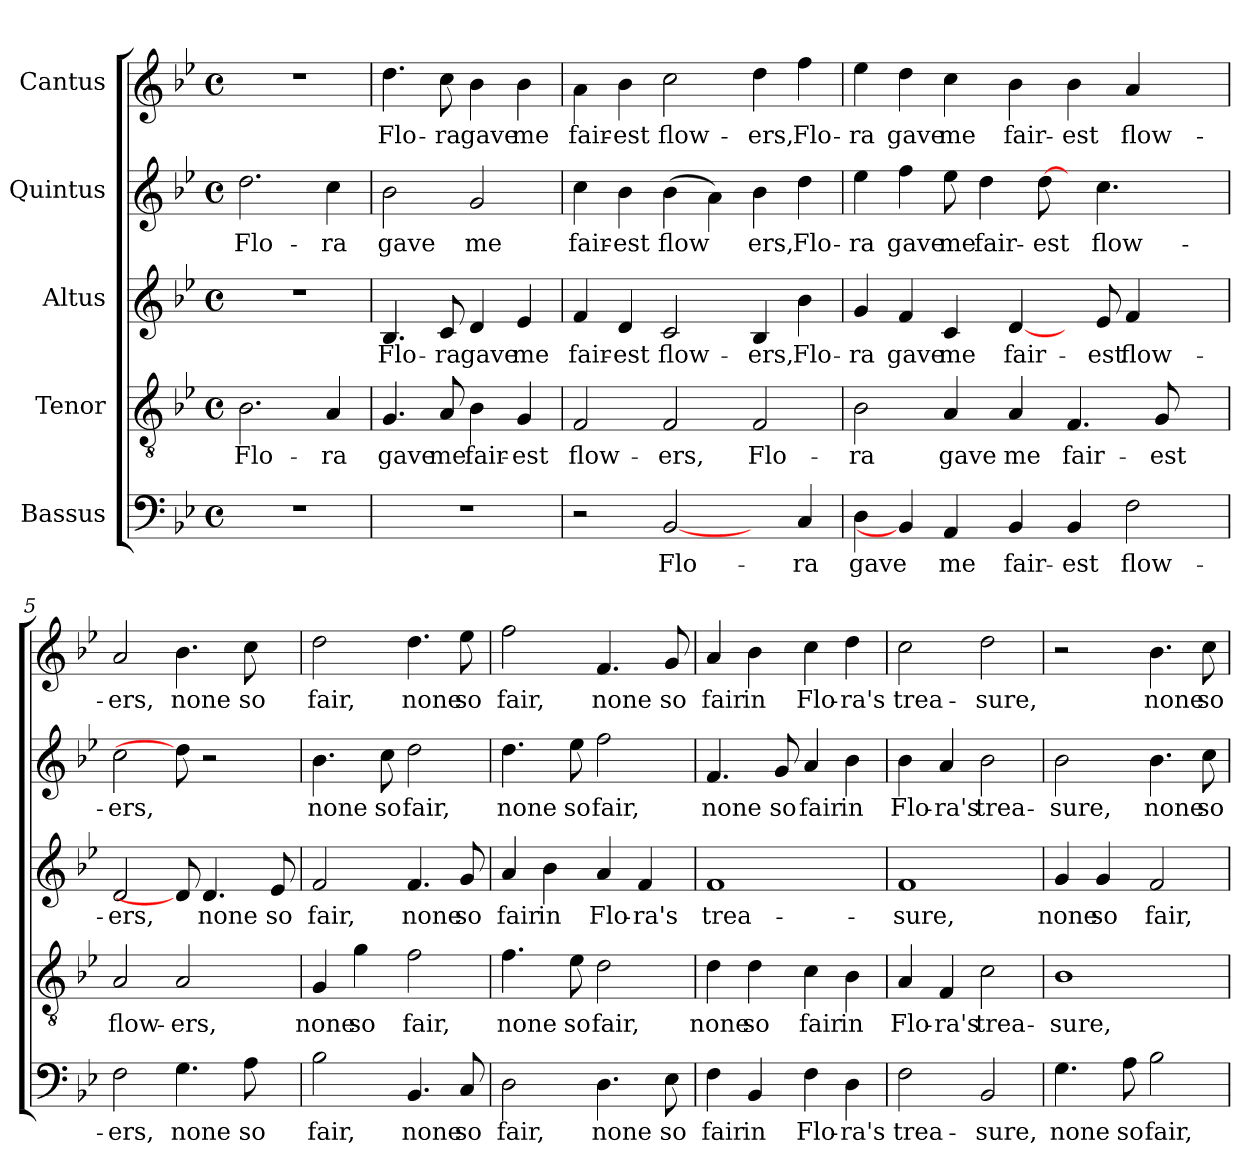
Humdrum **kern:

**kern	**text	**kern	**text	**kern	**text	**kern	**text	**kern	**text
*part5	*part5	*part4	*part4	*part3	*part3	*part2	*part2	*part1	*part1
*staff5	*staff5	*staff4	*staff4	*staff3	*staff3	*staff2	*staff2	*staff1	*staff1
*I"Bassus	*	*I"Tenor	*	*I"Altus	*	*I"Quintus	*	*I"Cantus	*
!!LO:PB:g=z
*stria5	*	*stria5	*	*stria5	*	*stria5	*	*stria5	*
*clefF4	*	*clefGv2	*	*clefG2	*	*clefG2	*	*clefG2	*
*k[b-e-]	*	*k[b-e-]	*	*k[b-e-]	*	*k[b-e-]	*	*k[b-e-]	*
*B-:	*	*B-:	*	*B-:	*	*B-:	*	*B-:	*
*M4/4	*	*M4/4	*	*M4/4	*	*M4/4	*	*M4/4	*
*met(c)	*	*met(c)	*	*met(c)	*	*met(c)	*	*met(c)	*
*MM138	*	*MM138	*	*MM138	*	*MM138	*	*MM138	*
=1	=1	=1	=1	=1	=1	=1	=1	=1	=1
!	!	!	!LO:LY:b:cj	!	!	!	!LO:LY:b:cj	!	!
1r	.	2.B-\	Flo-	1r	.	2.dd\	Flo-	1r	.
!	!	!	!LO:LY:b:cj	!	!	!	!LO:LY:b:cj	!	!
.	.	4A/	-ra	.	.	4cc\	-ra	.	.
!!LO:LB:g=z
=2	=2	=2	=2	=2	=2	=2	=2	=2	=2
!	!	!	!LO:LY:b:cj	!	!LO:LY:b:cj	!	!LO:LY:b:cj	!	!LO:LY:b:cj
1r	.	4.G/	gave	4.B-/	Flo-	2b-\	gave	4.dd\	Flo-
!	!	!	!LO:LY:b:cj	!	!LO:LY:b:cj	!	!	!	!LO:LY:b:cj
.	.	8A/	me	8c/	-ra	.	.	8cc\	-ra
!	!	!	!LO:LY:b:cj	!	!LO:LY:b:cj	!	!LO:LY:b:cj	!	!LO:LY:b:cj
.	.	4B-\	fair-	4d/	gave	2g/	me	4b-\	gave
!	!	!	!LO:LY:b:cj	!	!LO:LY:b:cj	!	!	!	!LO:LY:b:cj
.	.	4G/	-est	4e-/	me	.	.	4b-\	me
=3	=3	=3	=3	=3	=3	=3	=3	=3	=3
!	!	!	!LO:LY:b:cj	!	!LO:LY:b:cj	!	!LO:LY:b:cj	!	!LO:LY:b:cj
2r	.	2F/	flow-	4f/	fair-	4cc\	fair-	4a\	fair-
!	!	!	!	!	!LO:LY:b:cj	!	!LO:LY:b:cj	!	!LO:LY:b:cj
.	.	.	.	4d/	-est	4b-\	-est	4b-\	-est
!	!LO:LY:b:cj	!	!LO:LY:b:cj	!	!LO:LY:b:cj	!	!LO:LY:b:cj	!	!LO:LY:b:cj
[2BB-/	Flo-	2F/	-ers,	2c/	flow-	(>4b-\	flow-	2cc\	flow-
!	!	!	!	!	!	!	!LO:LY:b:cj	!	!
.	.	.	.	.	.	4a\)	-	.	.
!	!	!	!LO:LY:b:cj	!	!LO:LY:b:cj	!	!LO:LY:b:cj	!	!LO:LY:b:cj
4ryy	.	2F/	Flo-	4B-/	-ers,	4b-\	ers,	4dd\	-ers,
!	!LO:LY:b:cj	!	!	!	!LO:LY:b:cj	!	!LO:LY:b:cj	!	!LO:LY:b:cj
4C/	-ra	.	.	4b-\	Flo-	4dd\	Flo-	4ff\	Flo-
=4	=4	=4	=4	=4	=4	=4	=4	=4	=4
!	!LO:LY:b:cj	!	!LO:LY:b:cj	!	!LO:LY:b:cj	!	!LO:LY:b:cj	!	!LO:LY:b:cj
4D\	gave	2B-\	-ra	4g/	-ra	4ee-\	-ra	4ee-\	-ra
!	!	!	!	!	!LO:LY:b:cj	!	!LO:LY:b:cj	!	!LO:LY:b:cj
4BB-/]	.	.	.	4f/	gave	4ff\	gave	4dd\	gave
!	!LO:LY:b:cj	!	!LO:LY:b:cj	!	!LO:LY:b:cj	!	!LO:LY:b:cj	!	!LO:LY:b:cj
4AA/	me	4A/	gave	4c/	me	8ee-\	me	4cc\	me
!	!	!	!	!	!	!	!LO:LY:b:cj	!	!
.	.	.	.	.	.	4dd\	fair-	.	.
!	!LO:LY:b:cj	!	!LO:LY:b:cj	!	!LO:LY:b:cj	!	!	!	!LO:LY:b:cj
4BB-/	fair-	4A/	me	[4d/	fair-	.	.	4b-\	fair-
!	!	!	!	!	!	!	!LO:LY:b:cj	!	!
.	.	.	.	.	.	[8dd\	-est	.	.
!	!LO:LY:b:cj	!	!LO:LY:b:cj	!	!	!	!	!	!LO:LY:b:cj
4BB-/	-est	4.F/	fair-	8ryy	.	8ryy	.	4b-\	-est
!	!	!	!	!	!LO:LY:b:cj	!	!LO:LY:b:cj	!	!
.	.	.	.	8e-/	-est	4.cc\	flow-	.	.
!	!LO:LY:b:cj	!	!	!	!LO:LY:b:cj	!	!	!	!LO:LY:b:cj
2F\	flow-	.	.	4f/	flow-	.	.	4a/	flow-
!	!	!	!LO:LY:b:cj	!	!	!	!	!	!
.	.	8G/	-est	.	.	.	.	.	.
.	.	4ryy	.	4ryy	.	4ryy	.	4ryy	.
!!LO:LB:g=z
=5	=5	=5	=5	=5	=5	=5	=5	=5	=5
!	!LO:LY:b:cj	!	!LO:LY:b:cj	!	!LO:LY:b:cj	!	!LO:LY:b:cj	!	!LO:LY:b:cj
2F\	-ers,	2A/	flow-	2d/	-ers,	2cc\	-ers,	2a/	-ers,
!	!LO:LY:b:cj	!	!LO:LY:b:cj	!	!	!	!	!	!LO:LY:b:cj
4.G\	none	2A/	-ers,	8d/]	.	8dd\]	.	4.b-\	none
!	!	!	!	!	!LO:LY:b:cj	!	!	!	!
.	.	.	.	4.d/	none	2r	.	.	.
!	!LO:LY:b:cj	!	!	!	!	!	!	!	!LO:LY:b:cj
8A\	so	.	.	.	.	.	.	8cc\	so
!	!	!	!	!	!LO:LY:b:cj	!	!	!	!
8ryy	.	8ryy	.	8e-/	so	.	.	8ryy	.
=6	=6	=6	=6	=6	=6	=6	=6	=6	=6
!	!LO:LY:b:cj	!	!LO:LY:b:cj	!	!LO:LY:b:cj	!	!LO:LY:b:cj	!	!LO:LY:b:cj
2B-\	fair,	4G/	none	2f/	fair,	4.b-\	none	2dd\	fair,
!	!	!	!LO:LY:b:cj	!	!	!	!	!	!
.	.	4g\	so	.	.	.	.	.	.
!	!	!	!	!	!	!	!LO:LY:b:cj	!	!
.	.	.	.	.	.	8cc\	so	.	.
!	!LO:LY:b:cj	!	!LO:LY:b:cj	!	!LO:LY:b:cj	!	!LO:LY:b:cj	!	!LO:LY:b:cj
4.BB-/	none	2f\	fair,	4.f/	none	2dd\	fair,	4.dd\	none
!	!LO:LY:b:cj	!	!	!	!LO:LY:b:cj	!	!	!	!LO:LY:b:cj
8C/	so	.	.	8g/	so	.	.	8ee-\	so
=7	=7	=7	=7	=7	=7	=7	=7	=7	=7
!	!LO:LY:b:cj	!	!LO:LY:b:cj	!	!LO:LY:b:cj	!	!LO:LY:b:cj	!	!LO:LY:b:cj
2D\	fair,	4.f\	none	4a/	fair	4.dd\	none	2ff\	fair,
!	!	!	!	!	!LO:LY:b:cj	!	!	!	!
.	.	.	.	4b-\	in	.	.	.	.
!	!	!	!LO:LY:b:cj	!	!	!	!LO:LY:b:cj	!	!
.	.	8e-\	so	.	.	8ee-\	so	.	.
!	!LO:LY:b:cj	!	!LO:LY:b:cj	!	!LO:LY:b:cj	!	!LO:LY:b:cj	!	!LO:LY:b:cj
4.D\	none	2d\	fair,	4a/	Flo-	2ff\	fair,	4.f/	none
!	!	!	!	!	!LO:LY:b:cj	!	!	!	!
.	.	.	.	4f/	-ra's	.	.	.	.
!	!LO:LY:b:cj	!	!	!	!	!	!	!	!LO:LY:b:cj
8E-\	so	.	.	.	.	.	.	8g/	so
=8	=8	=8	=8	=8	=8	=8	=8	=8	=8
!	!LO:LY:b:cj	!	!LO:LY:b:cj	!	!LO:LY:b:cj	!	!LO:LY:b:cj	!	!LO:LY:b:cj
4F\	fair	4d\	none	1f	trea-	4.f/	none	4a/	fair
!	!LO:LY:b:cj	!	!LO:LY:b:cj	!	!	!	!	!	!LO:LY:b:cj
4BB-/	in	4d\	so	.	.	.	.	4b-\	in
!	!	!	!	!	!	!	!LO:LY:b:cj	!	!
.	.	.	.	.	.	8g/	so	.	.
!	!LO:LY:b:cj	!	!LO:LY:b:cj	!	!	!	!LO:LY:b:cj	!	!LO:LY:b:cj
4F\	Flo-	4c\	fair	.	.	4a/	fair	4cc\	Flo-
!	!LO:LY:b:cj	!	!LO:LY:b:cj	!	!	!	!LO:LY:b:cj	!	!LO:LY:b:cj
4D\	-ra's	4B-\	in	.	.	4b-\	in	4dd\	-ra's
=9	=9	=9	=9	=9	=9	=9	=9	=9	=9
!	!LO:LY:b:cj	!	!LO:LY:b:cj	!	!LO:LY:b:cj	!	!LO:LY:b:cj	!	!LO:LY:b:cj
2F\	trea-	4A/	Flo-	1f	-sure,	4b-\	Flo-	2cc\	trea-
!	!	!	!LO:LY:b:cj	!	!	!	!LO:LY:b:cj	!	!
.	.	4F/	-ra's	.	.	4a/	-ra's	.	.
!	!LO:LY:b:cj	!	!LO:LY:b:cj	!	!	!	!LO:LY:b:cj	!	!LO:LY:b:cj
2BB-/	-sure,	2c\	trea-	.	.	2b-\	trea-	2dd\	-sure,
!!LO:PB:g=z
=10	=10	=10	=10	=10	=10	=10	=10	=10	=10
!	!LO:LY:b:cj	!	!LO:LY:b:cj	!	!LO:LY:b:cj	!	!LO:LY:b:cj	!	!
4.G\	none	1B-	-sure,	4g/	none	2b-\	-sure,	2r	.
!	!	!	!	!	!LO:LY:b:cj	!	!	!	!
.	.	.	.	4g/	so	.	.	.	.
!	!LO:LY:b:cj	!	!	!	!	!	!	!	!
8A\	so	.	.	.	.	.	.	.	.
!	!LO:LY:b:cj	!	!	!	!LO:LY:b:cj	!	!LO:LY:b:cj	!	!LO:LY:b:cj
2B-\	fair,	.	.	2f/	fair,	4.b-\	none	4.b-\	none
!	!	!	!	!	!	!	!LO:LY:b:cj	!	!LO:LY:b:cj
.	.	.	.	.	.	8cc\	so	8cc\	so
=	=	=	=	=	=	=	=	=	=
*-	*-	*-	*-	*-	*-	*-	*-	*-	*-
